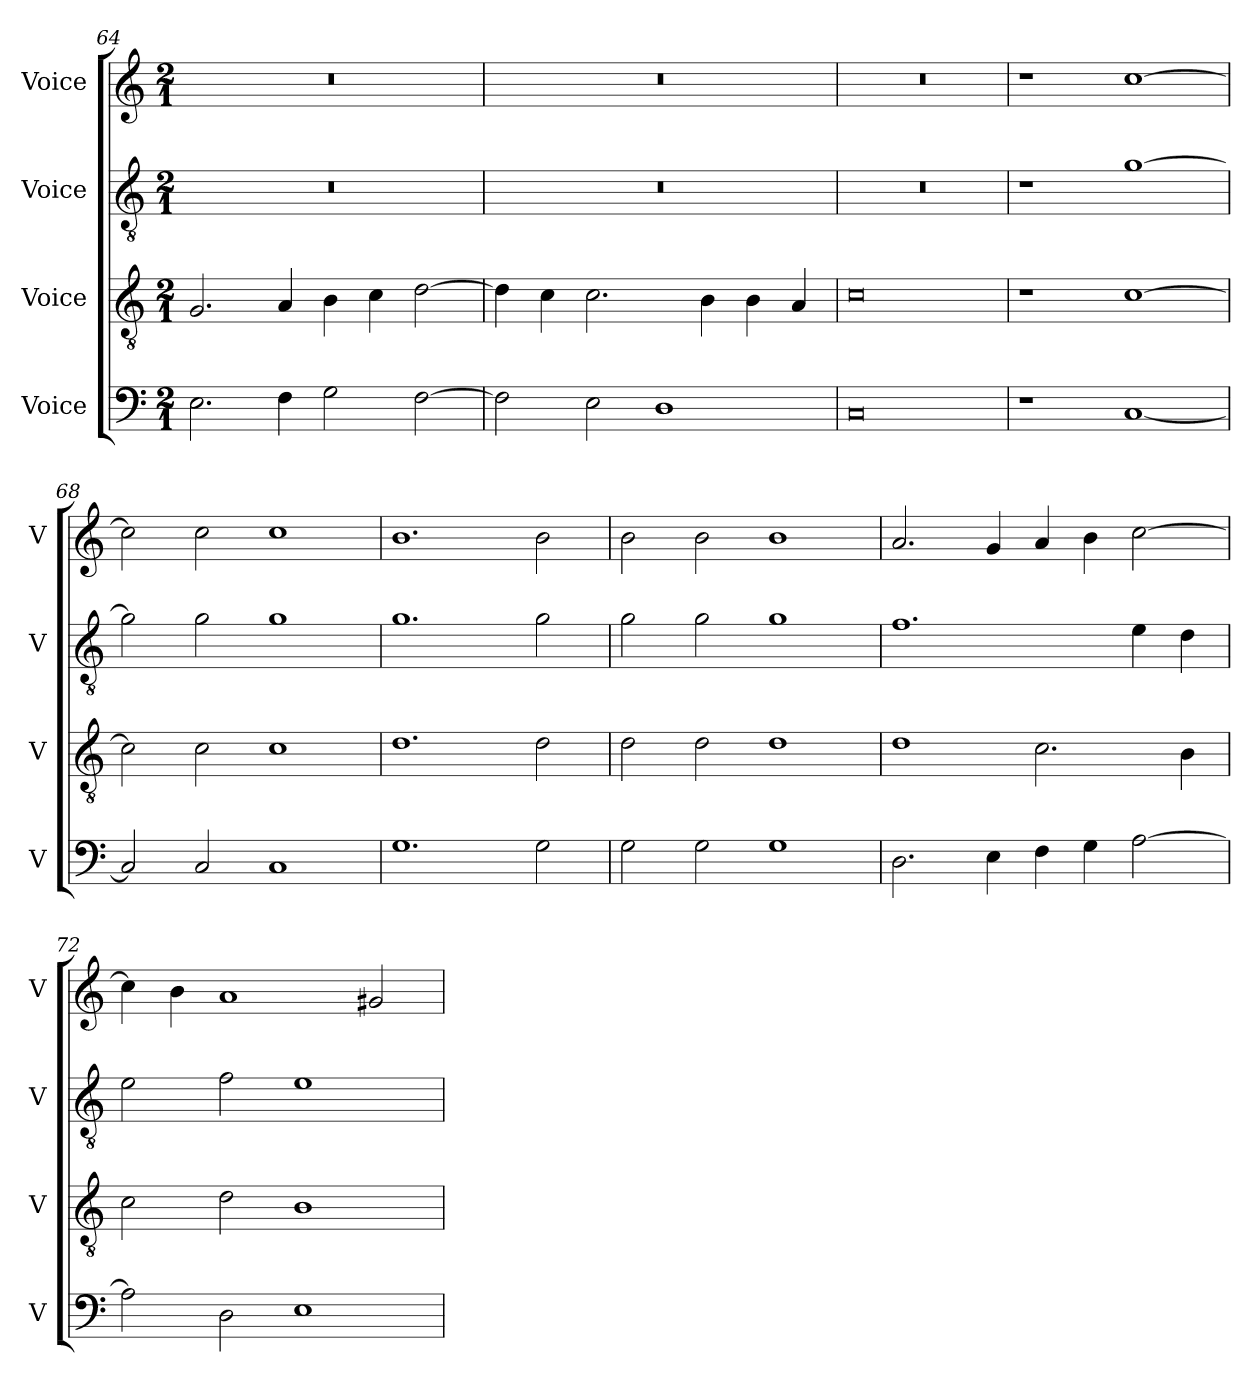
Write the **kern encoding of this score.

**kern	**kern	**kern	**kern
*part4	*part3	*part2	*part1
*staff4	*staff3	*staff2	*staff1
*I"Voice	*I"Voice	*I"Voice	*I"Voice
*I'V	*I'V	*I'V	*I'V
*clefF4	*clefGv2	*clefGv2	*clefG2
*k[]	*k[]	*k[]	*k[]
*M2/1	*M2/1	*M2/1	*M2/1
=64	=64	=64	=64
2.E\	2.G/	0r	0r
4F\	4A/	.	.
2G\	4B\	.	.
.	4c\	.	.
[2F\	[2d\	.	.
=65	=65	=65	=65
2F\]	4d\]	0r	0r
.	4c\	.	.
2E\	2.c\	.	.
1D	.	.	.
.	4B\	.	.
.	4B\	.	.
.	4A/	.	.
=66	=66	=66	=66
0C	0c	0r	0r
!!LO:LB:g=z
=67	=67	=67	=67
1r	1r	1r	1r
[1C	[1c	[1g	[1cc
=68	=68	=68	=68
2C/]	2c\]	2g\]	2cc\]
2C/	2c\	2g\	2cc\
1C	1c	1g	1cc
=69	=69	=69	=69
1.G	1.d	1.g	1.b
2G\	2d\	2g\	2b\
=70	=70	=70	=70
2G\	2d\	2g\	2b\
2G\	2d\	2g\	2b\
1G	1d	1g	1b
!!LO:LB:g=z
=71	=71	=71	=71
2.D\	1d	1.f	2.a/
4E\	.	.	4g/
4F\	2.c\	.	4a/
4G\	.	.	4b\
[2A\	.	4e\	[2cc\
.	4B\	4d\	.
=72	=72	=72	=72
2A\]	2c\	2e\	4cc\]
.	.	.	4b\
2D\	2d\	2f\	1a
1E	1B	1e	.
.	.	.	2g#X/
=	=	=	=
*-	*-	*-	*-
